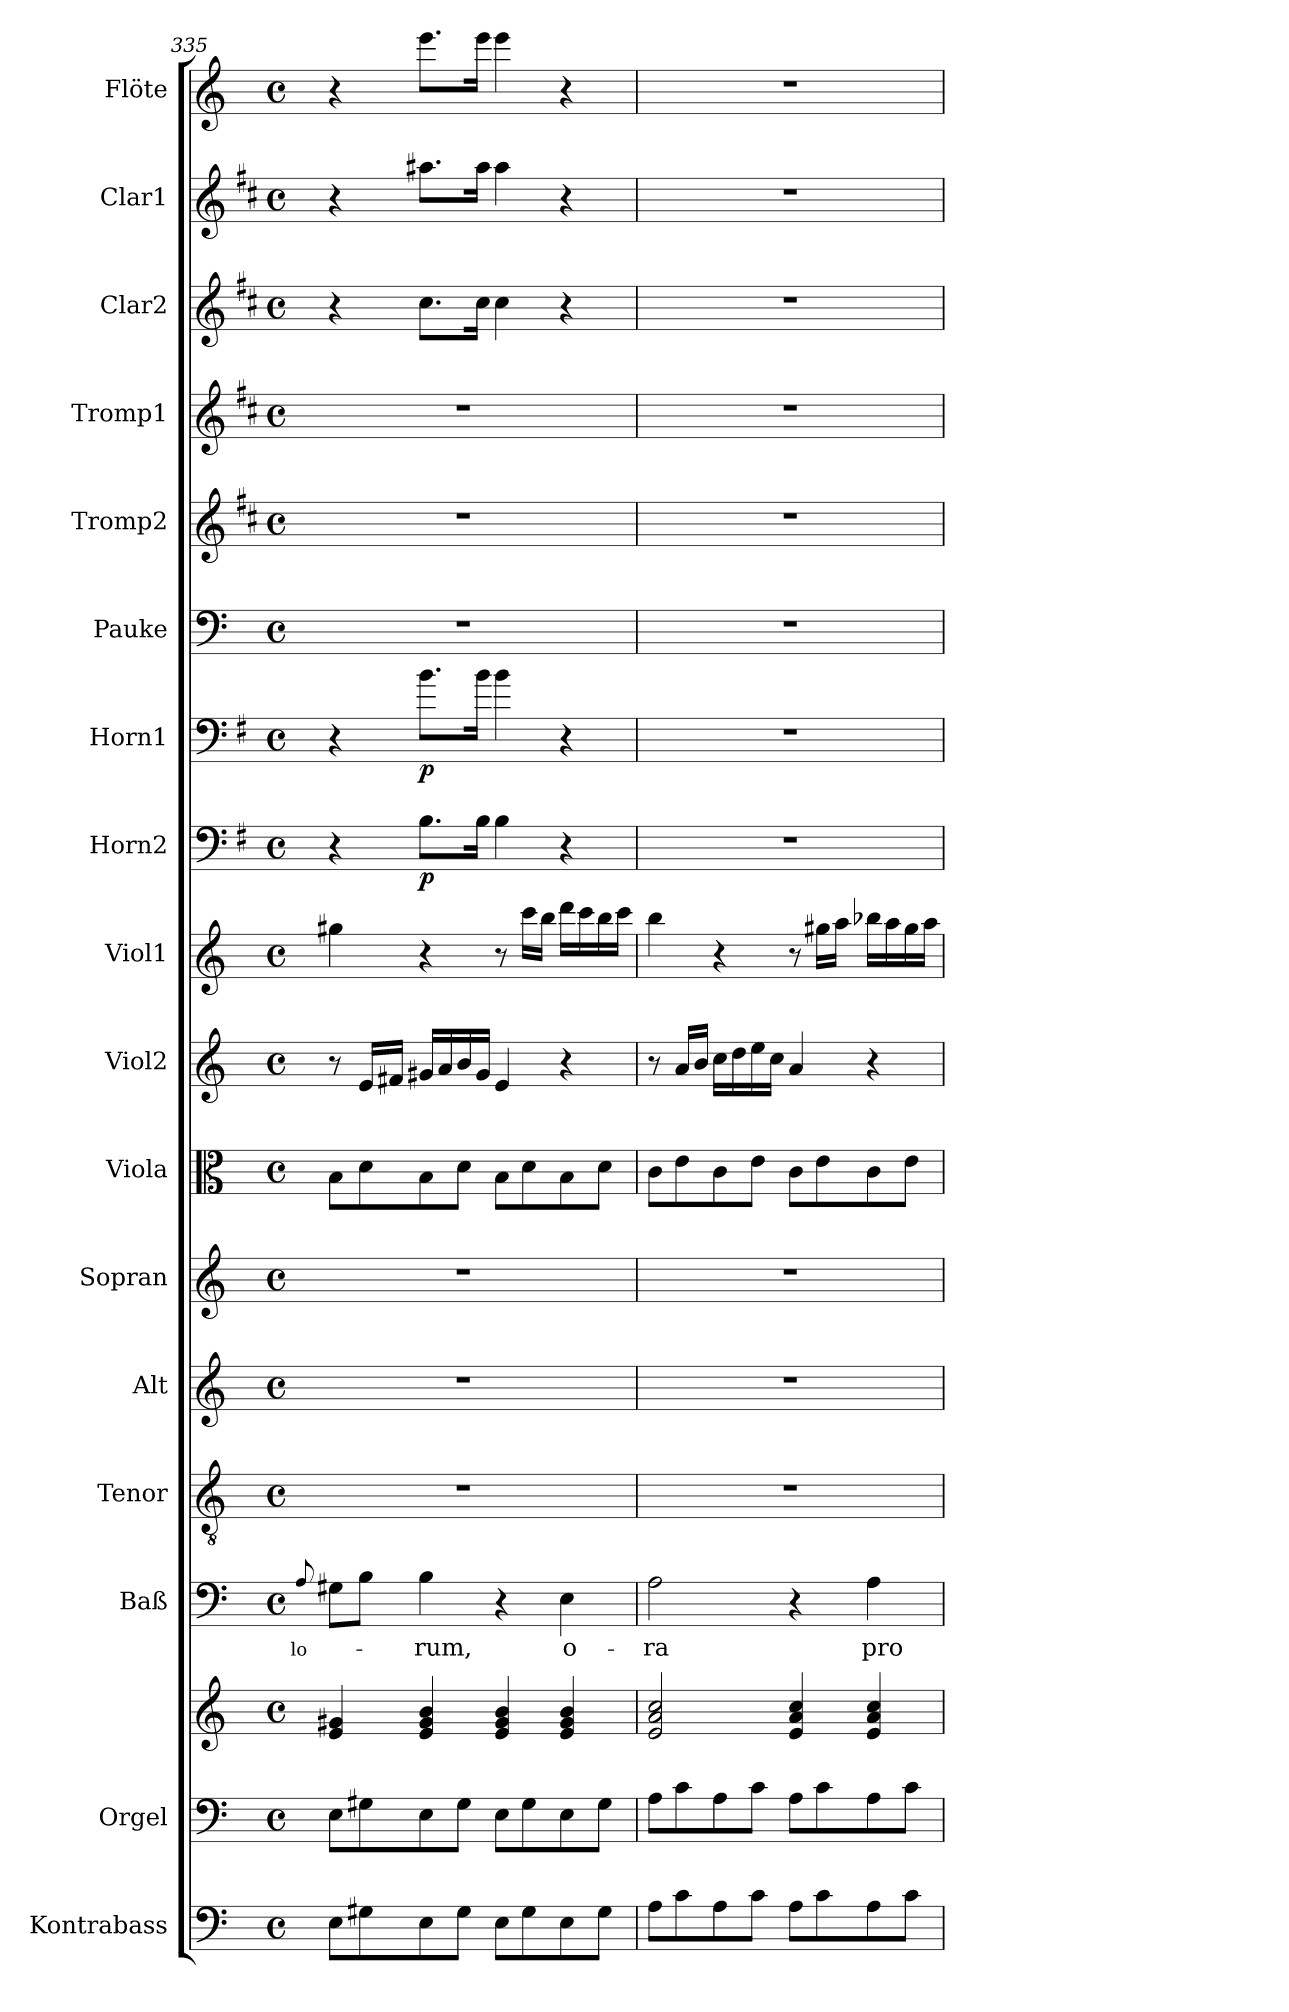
**kern	**kern	**kern	**kern	**text	**kern	**kern	**kern	**kern	**kern	**kern	**kern	**dynam	**kern	**dynam	**kern	**kern	**kern	**kern	**kern	**kern
*part17	*part16	*part16	*part15	*part15	*part14	*part13	*part12	*part11	*part10	*part9	*part8	*part8	*part7	*part7	*part6	*part5	*part4	*part3	*part2	*part1
*staff18	*staff17	*staff16	*staff15	*staff15	*staff14	*staff13	*staff12	*staff11	*staff10	*staff9	*staff8	*staff8	*staff7	*staff7	*staff6	*staff5	*staff4	*staff3	*staff2	*staff1
*I"Kontrabass	*I"Orgel	*	*I"Baß	*	*I"Tenor	*I"Alt	*I"Sopran	*I"Viola	*I"Viol2	*I"Viol1	*I"Horn2	*	*I"Horn1	*	*I"Pauke	*I"Tromp2	*I"Tromp1	*I"Clar2	*I"Clar1	*I"Flöte
*I'Kb	*	*	*I'B	*	*I'T	*I'A	*I'S	*I'Vla	*I'Vl2	*I'Vl1	*I'Hr2	*	*I'Hr1	*	*I'Pk	*I'Tr2	*I'Tr1	*I'Cl2	*I'Cl1	*I'Fl
*clefF4	*clefF4	*clefG2	*clefF4	*	*clefGv2	*clefG2	*clefG2	*clefC3	*clefG2	*clefG2	*clefF4	*	*clefF4	*	*clefF4	*clefG2	*clefG2	*clefG2	*clefG2	*clefG2
*ITrd7c12	*	*	*	*	*	*	*	*	*	*	*ITrd4c7	*	*ITrd4c7	*	*	*ITrd1c2	*ITrd1c2	*ITrd1c2	*ITrd1c2	*
*k[]	*k[]	*k[]	*k[]	*	*k[]	*k[]	*k[]	*k[]	*k[]	*k[]	*k[]	*	*k[]	*	*k[]	*k[]	*k[]	*k[]	*k[]	*k[]
*C:	*C:	*C:	*C:	*	*C:	*C:	*C:	*C:	*C:	*C:	*C:	*	*C:	*	*C:	*C:	*C:	*C:	*C:	*C:
*M4/4	*M4/4	*M4/4	*M4/4	*	*M4/4	*M4/4	*M4/4	*M4/4	*M4/4	*M4/4	*M4/4	*	*M4/4	*	*M4/4	*M4/4	*M4/4	*M4/4	*M4/4	*M4/4
*met(c)	*met(c)	*met(c)	*met(c)	*	*met(c)	*met(c)	*met(c)	*met(c)	*met(c)	*met(c)	*met(c)	*	*met(c)	*	*met(c)	*met(c)	*met(c)	*met(c)	*met(c)	*met(c)
=335	=335	=335	=335	=335	=335	=335	=335	=335	=335	=335	=335	=335	=335	=335	=335	=335	=335	=335	=335	=335
!	!	!	!	!LO:LY:b	!	!	!	!	!	!	!	!	!	!	!	!	!	!	!	!
.	.	.	8qqA/	-lo-	.	.	.	.	.	.	.	.	.	.	.	.	.	.	.	.
8EE\L	8E\L	4e/ 4g#X/	8G#X\L	.	1r	1r	1r	8B\L	8r	4gg#X\	4r	.	4r	.	1r	1r	1r	4r	4r	4r
8GG#X\	8G#X\	.	8B\J	.	.	.	.	8d\	16e/LL	.	.	.	.	.	.	.	.	.	.	.
.	.	.	.	.	.	.	.	.	16f#X/JJ	.	.	.	.	.	.	.	.	.	.	.
!	!	!	!	!LO:LY:b	!	!	!	!	!	!	!	!LO:DY:b	!	!LO:DY:b	!	!	!	!	!	!
8EE\	8E\	4e/ 4g#/ 4b/	4B\	-rum,	.	.	.	8B\	16g#X/LL	4r	8.E\L	p	8.e\L	p	.	.	.	8.b\L	8.gg#X\L	8.eee\L
.	.	.	.	.	.	.	.	.	16a/	.	.	.	.	.	.	.	.	.	.	.
8GG#\J	8G#\J	.	.	.	.	.	.	8d\J	16b/	.	.	.	.	.	.	.	.	.	.	.
.	.	.	.	.	.	.	.	.	16g#/JJ	.	16E\Jk	.	16e\Jk	.	.	.	.	16b\Jk	16gg#\Jk	16eee\Jk
8EE\L	8E\L	4e/ 4g#/ 4b/	4r	.	.	.	.	8B\L	4e/	8r	4E\	.	4e\	.	.	.	.	4b\	4gg#\	4eee\
8GG#\	8G#\	.	.	.	.	.	.	8d\	.	16ccc\LL	.	.	.	.	.	.	.	.	.	.
.	.	.	.	.	.	.	.	.	.	16bb\JJ	.	.	.	.	.	.	.	.	.	.
!	!	!	!	!LO:LY:b	!	!	!	!	!	!	!	!	!	!	!	!	!	!	!	!
8EE\	8E\	4e/ 4g#/ 4b/	4E\	o-	.	.	.	8B\	4r	16ddd\LL	4r	.	4r	.	.	.	.	4r	4r	4r
.	.	.	.	.	.	.	.	.	.	16ccc\	.	.	.	.	.	.	.	.	.	.
8GG#\J	8G#\J	.	.	.	.	.	.	8d\J	.	16bb\	.	.	.	.	.	.	.	.	.	.
.	.	.	.	.	.	.	.	.	.	16ccc\JJ	.	.	.	.	.	.	.	.	.	.
=336	=336	=336	=336	=336	=336	=336	=336	=336	=336	=336	=336	=336	=336	=336	=336	=336	=336	=336	=336	=336
!	!	!	!	!LO:LY:b	!	!	!	!	!	!	!	!	!	!	!	!	!	!	!	!
8AA\L	8A\L	2e/ 2a/ 2cc/	2A\	-ra	1r	1r	1r	8c\L	8r	4bb\	1r	.	1r	.	1r	1r	1r	1r	1r	1r
8C\	8c\	.	.	.	.	.	.	8e\	16a/LL	.	.	.	.	.	.	.	.	.	.	.
.	.	.	.	.	.	.	.	.	16b/JJ	.	.	.	.	.	.	.	.	.	.	.
8AA\	8A\	.	.	.	.	.	.	8c\	16cc\LL	4r	.	.	.	.	.	.	.	.	.	.
.	.	.	.	.	.	.	.	.	16dd\	.	.	.	.	.	.	.	.	.	.	.
8C\J	8c\J	.	.	.	.	.	.	8e\J	16ee\	.	.	.	.	.	.	.	.	.	.	.
.	.	.	.	.	.	.	.	.	16cc\JJ	.	.	.	.	.	.	.	.	.	.	.
8AA\L	8A\L	4e/ 4a/ 4cc/	4r	.	.	.	.	8c\L	4a/	8r	.	.	.	.	.	.	.	.	.	.
8C\	8c\	.	.	.	.	.	.	8e\	.	16gg#X\LL	.	.	.	.	.	.	.	.	.	.
.	.	.	.	.	.	.	.	.	.	16aa\JJ	.	.	.	.	.	.	.	.	.	.
!	!	!	!	!LO:LY:b	!	!	!	!	!	!	!	!	!	!	!	!	!	!	!	!
8AA\	8A\	4e/ 4a/ 4cc/	4A\	pro	.	.	.	8c\	4r	16bb-X\LL	.	.	.	.	.	.	.	.	.	.
.	.	.	.	.	.	.	.	.	.	16aa\	.	.	.	.	.	.	.	.	.	.
8C\J	8c\J	.	.	.	.	.	.	8e\J	.	16gg#\	.	.	.	.	.	.	.	.	.	.
.	.	.	.	.	.	.	.	.	.	16aa\JJ	.	.	.	.	.	.	.	.	.	.
=	=	=	=	=	=	=	=	=	=	=	=	=	=	=	=	=	=	=	=	=
*-	*-	*-	*-	*-	*-	*-	*-	*-	*-	*-	*-	*-	*-	*-	*-	*-	*-	*-	*-	*-
